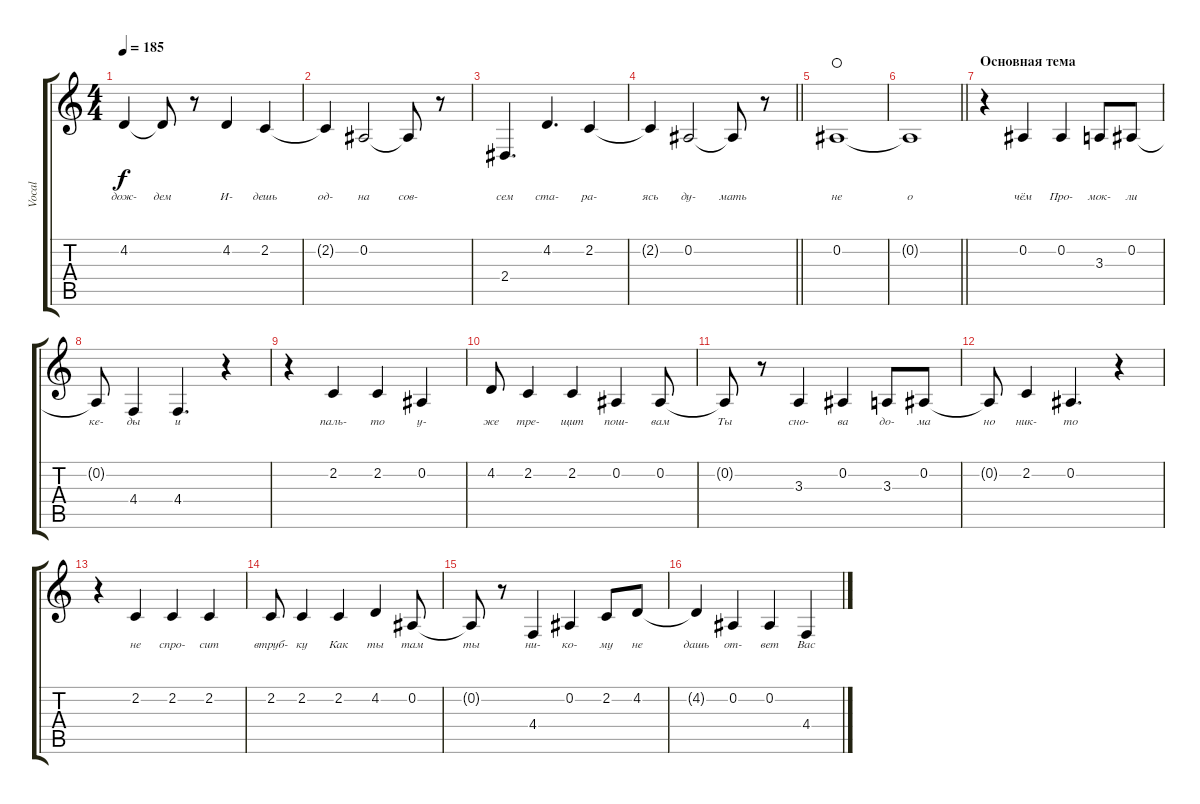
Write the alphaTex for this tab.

\track ("Vocal" "Vocal") {instrument lead8bassandlead}
\staff {score tabs}
\tuning (Eb4 Bb3 Gb3 Db3 Ab2 Eb2) {hide}
\ts (4 4)
\tempo 185
\clef g2
\ks c
4.2{t}.4{lyrics (0 "дож-") lyrics (1 "") lyrics (2 "") lyrics (3 "") lyrics (4 "") dy f} 4.2{t}.8{lyrics (0 "дем") lyrics (1 "") lyrics (2 "") lyrics (3 "") lyrics (4 "")} r.8 4.2.4{lyrics (0 "И-") lyrics (1 "") lyrics (2 "") lyrics (3 "") lyrics (4 "")} 2.2.4{lyrics (0 "дешь") lyrics (1 "") lyrics (2 "") lyrics (3 "") lyrics (4 "")} |
2.2{t}.4{lyrics (0 "од-") lyrics (1 "") lyrics (2 "") lyrics (3 "") lyrics (4 "")} 0.2.2{lyrics (0 "на") lyrics (1 "") lyrics (2 "") lyrics (3 "") lyrics (4 "")} 0.2{t}.8{lyrics (0 "сов-") lyrics (1 "") lyrics (2 "") lyrics (3 "") lyrics (4 "")} r.8 |
2.4.4{d lyrics (0 "сем") lyrics (1 "") lyrics (2 "") lyrics (3 "") lyrics (4 "")} 4.2.4{d lyrics (0 "ста-") lyrics (1 "") lyrics (2 "") lyrics (3 "") lyrics (4 "")} 2.2.4{lyrics (0 "ра-") lyrics (1 "") lyrics (2 "") lyrics (3 "") lyrics (4 "")} |
\barLineRight lightlight
2.2{t}.4{lyrics (0 "ясь") lyrics (1 "") lyrics (2 "") lyrics (3 "") lyrics (4 "")} 0.2.2{lyrics (0 "ду-") lyrics (1 "") lyrics (2 "") lyrics (3 "") lyrics (4 "")} 0.2{t}.8{lyrics (0 "мать") lyrics (1 "") lyrics (2 "") lyrics (3 "") lyrics (4 "")} r.8 |
0.2.1{lyrics (0 "не") lyrics (1 "") lyrics (2 "") lyrics (3 "") lyrics (4 "") waho} |
\barLineRight lightlight
0.2{t}.1{lyrics (0 "о") lyrics (1 "") lyrics (2 "") lyrics (3 "") lyrics (4 "")} |
\section ("" "Основная тема")
r.4 0.2.4{lyrics (0 "чём") lyrics (1 "") lyrics (2 "") lyrics (3 "") lyrics (4 "")} 0.2.4{lyrics (0 "Про-") lyrics (1 "") lyrics (2 "") lyrics (3 "") lyrics (4 "")} 3.3.8{lyrics (0 "мок-") lyrics (1 "") lyrics (2 "") lyrics (3 "") lyrics (4 "")} 0.2.8{lyrics (0 "ли") lyrics (1 "") lyrics (2 "") lyrics (3 "") lyrics (4 "")} |
0.2{t}.8{lyrics (0 "ке-") lyrics (1 "") lyrics (2 "") lyrics (3 "") lyrics (4 "")} 4.4.4{lyrics (0 "ды") lyrics (1 "") lyrics (2 "") lyrics (3 "") lyrics (4 "")} 4.4.4{d lyrics (0 "и") lyrics (1 "") lyrics (2 "") lyrics (3 "") lyrics (4 "")} r.4 |
r.4 2.2.4{lyrics (0 "паль-") lyrics (1 "") lyrics (2 "") lyrics (3 "") lyrics (4 "")} 2.2.4{lyrics (0 "то") lyrics (1 "") lyrics (2 "") lyrics (3 "") lyrics (4 "")} 0.2.4{lyrics (0 "у-") lyrics (1 "") lyrics (2 "") lyrics (3 "") lyrics (4 "")} |
4.2.8{lyrics (0 "же") lyrics (1 "") lyrics (2 "") lyrics (3 "") lyrics (4 "")} 2.2.4{lyrics (0 "тре-") lyrics (1 "") lyrics (2 "") lyrics (3 "") lyrics (4 "")} 2.2.4{lyrics (0 "щит") lyrics (1 "") lyrics (2 "") lyrics (3 "") lyrics (4 "")} 0.2.4{lyrics (0 "пош-") lyrics (1 "") lyrics (2 "") lyrics (3 "") lyrics (4 "")} 0.2.8{lyrics (0 "вам") lyrics (1 "") lyrics (2 "") lyrics (3 "") lyrics (4 "")} |
0.2{t}.8{lyrics (0 "Ты") lyrics (1 "") lyrics (2 "") lyrics (3 "") lyrics (4 "")} r.8 3.3.4{lyrics (0 "сно-") lyrics (1 "") lyrics (2 "") lyrics (3 "") lyrics (4 "")} 0.2.4{lyrics (0 "ва") lyrics (1 "") lyrics (2 "") lyrics (3 "") lyrics (4 "")} 3.3.8{lyrics (0 "до-") lyrics (1 "") lyrics (2 "") lyrics (3 "") lyrics (4 "")} 0.2.8{lyrics (0 "ма") lyrics (1 "") lyrics (2 "") lyrics (3 "") lyrics (4 "")} |
0.2{t}.8{lyrics (0 "но") lyrics (1 "") lyrics (2 "") lyrics (3 "") lyrics (4 "")} 2.2.4{lyrics (0 "ник-") lyrics (1 "") lyrics (2 "") lyrics (3 "") lyrics (4 "")} 0.2.4{d lyrics (0 "то") lyrics (1 "") lyrics (2 "") lyrics (3 "") lyrics (4 "")} r.4 |
r.4 2.2.4{lyrics (0 "не") lyrics (1 "") lyrics (2 "") lyrics (3 "") lyrics (4 "")} 2.2.4{lyrics (0 "спро-") lyrics (1 "") lyrics (2 "") lyrics (3 "") lyrics (4 "")} 2.2.4{lyrics (0 "сит") lyrics (1 "") lyrics (2 "") lyrics (3 "") lyrics (4 "")} |
2.2.8{lyrics (0 "втруб-") lyrics (1 "") lyrics (2 "") lyrics (3 "") lyrics (4 "")} 2.2.4{lyrics (0 "ку") lyrics (1 "") lyrics (2 "") lyrics (3 "") lyrics (4 "")} 2.2.4{lyrics (0 "Как") lyrics (1 "") lyrics (2 "") lyrics (3 "") lyrics (4 "")} 4.2.4{lyrics (0 "ты") lyrics (1 "") lyrics (2 "") lyrics (3 "") lyrics (4 "")} 0.2.8{lyrics (0 "там") lyrics (1 "") lyrics (2 "") lyrics (3 "") lyrics (4 "")} |
0.2{t}.8{lyrics (0 "ты") lyrics (1 "") lyrics (2 "") lyrics (3 "") lyrics (4 "")} r.8 4.4.4{lyrics (0 "ни-") lyrics (1 "") lyrics (2 "") lyrics (3 "") lyrics (4 "")} 0.2.4{lyrics (0 "ко-") lyrics (1 "") lyrics (2 "") lyrics (3 "") lyrics (4 "")} 2.2.8{lyrics (0 "му") lyrics (1 "") lyrics (2 "") lyrics (3 "") lyrics (4 "")} 4.2.8{lyrics (0 "не") lyrics (1 "") lyrics (2 "") lyrics (3 "") lyrics (4 "")} |
4.2{t}.4{lyrics (0 "дашь") lyrics (1 "") lyrics (2 "") lyrics (3 "") lyrics (4 "")} 0.2.4{lyrics (0 "от-") lyrics (1 "") lyrics (2 "") lyrics (3 "") lyrics (4 "")} 0.2.4{lyrics (0 "вет") lyrics (1 "") lyrics (2 "") lyrics (3 "") lyrics (4 "")} 4.4.4{lyrics (0 "Вас") lyrics (1 "") lyrics (2 "") lyrics (3 "") lyrics (4 "")}
